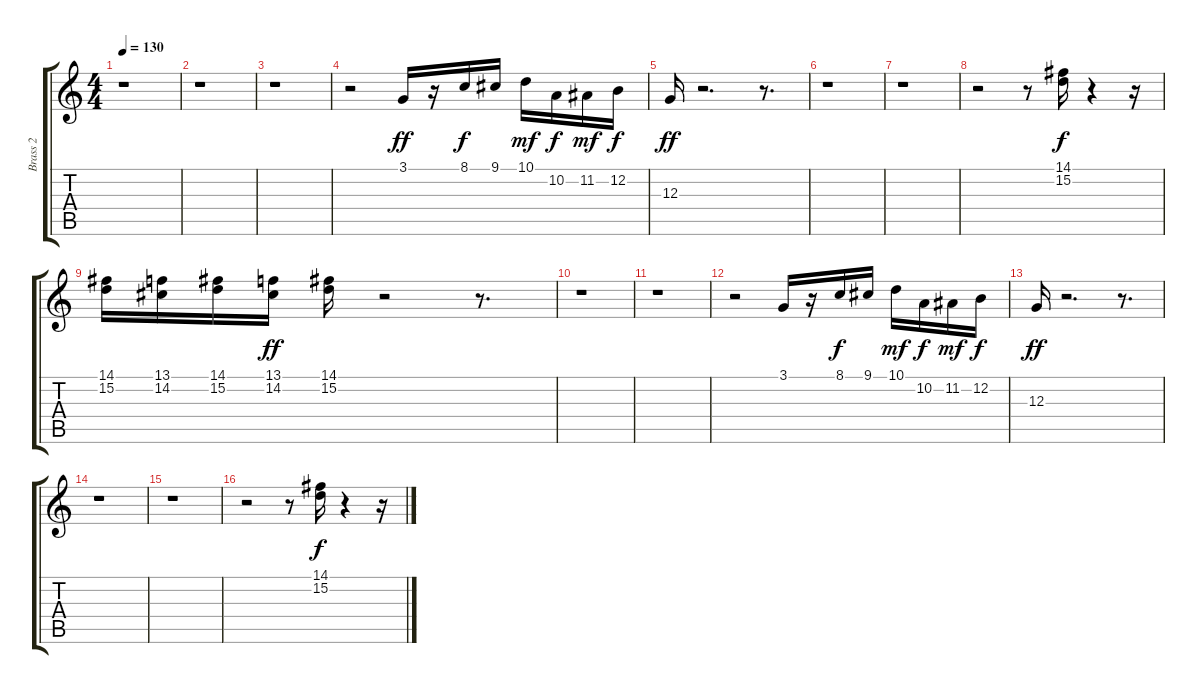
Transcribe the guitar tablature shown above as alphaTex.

\track ("Brass 2" "Brass 2") {instrument brasssection}
\staff {score tabs}
\tuning (E4 B3 G3 D3 A2 E2) {hide}
\ts (4 4)
\tempo 130
\clef g2
\ks c
r.1{dy ff} |
r.1 |
r.1 |
r.2 3.1.16 r.16 8.1.16{dy f} 9.1.16 10.1.16{dy mf} 10.2.16{dy f} 11.2.16{dy mf} 12.2.16{dy f} |
12.3.16{dy ff} r.2{d} r.8{d} |
r.1 |
r.1 |
r.2 r.8 (14.1 15.2).16{dy f} r.4 r.16 |
(14.1 15.2).16 (13.1 14.2).16 (14.1 15.2).16 (13.1 14.2).16{dy ff} (14.1 15.2).16 r.2 r.8{d} |
r.1 |
r.1 |
r.2 3.1.16 r.16 8.1.16{dy f} 9.1.16 10.1.16{dy mf} 10.2.16{dy f} 11.2.16{dy mf} 12.2.16{dy f} |
12.3.16{dy ff} r.2{d} r.8{d} |
r.1 |
r.1 |
r.2 r.8 (14.1 15.2).16{dy f} r.4 r.16
